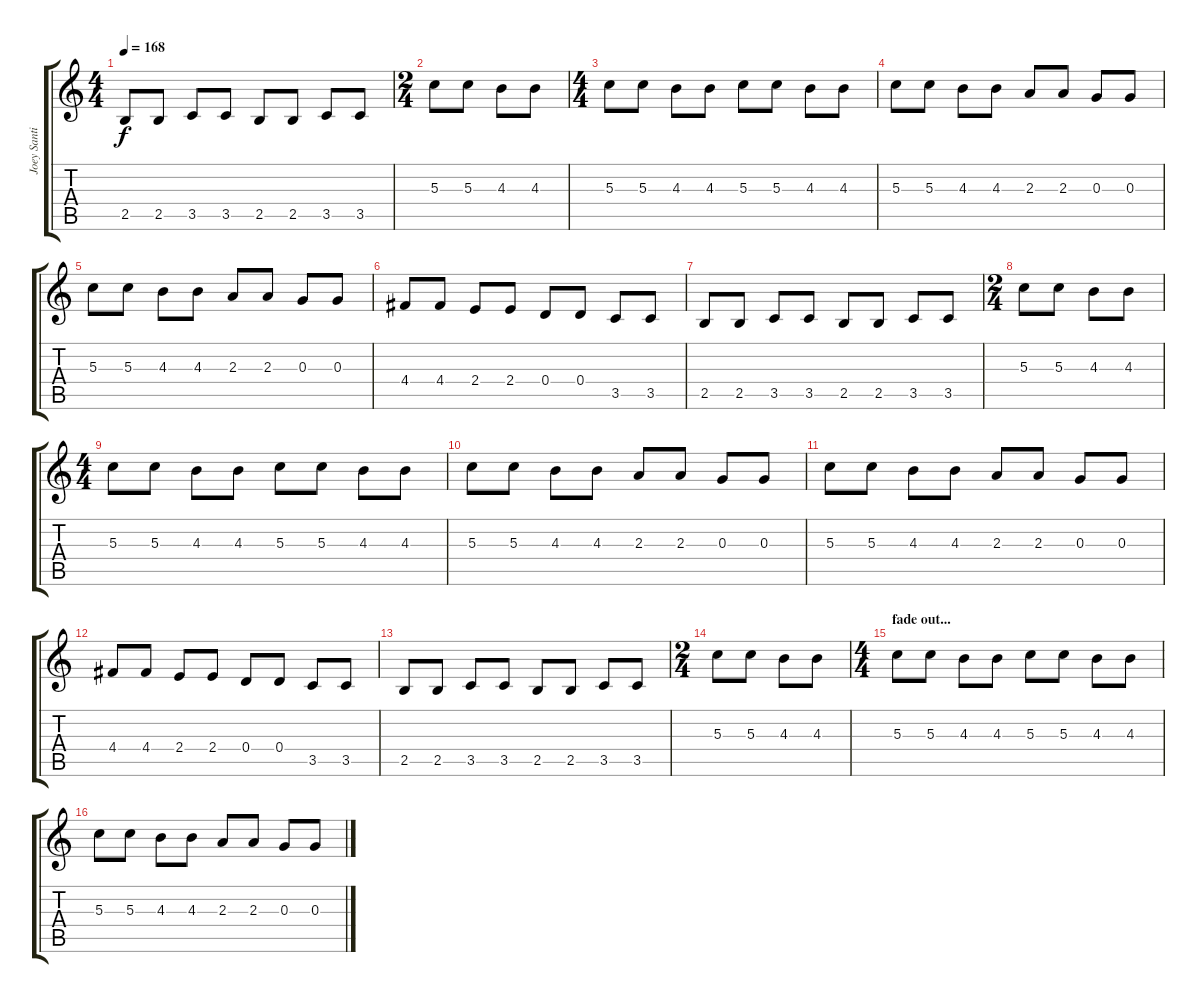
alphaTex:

\track ("Joey Santiago" "Joey Santi") {instrument overdrivenguitar}
\staff {score tabs}
\tuning (E4 B3 G3 D3 A2 E2) {hide}
\ts (4 4)
\tempo 168
\clef g2
\ks c
2.5.8{dy f} 2.5.8 3.5.8 3.5.8 2.5.8 2.5.8 3.5.8 3.5.8 |
\ts (2 4)
5.3.8 5.3.8 4.3.8 4.3.8 |
\ts (4 4)
5.3.8 5.3.8 4.3.8 4.3.8 5.3.8 5.3.8 4.3.8 4.3.8 |
5.3.8 5.3.8 4.3.8 4.3.8 2.3.8 2.3.8 0.3.8 0.3.8 |
5.3.8 5.3.8 4.3.8 4.3.8 2.3.8 2.3.8 0.3.8 0.3.8 |
4.4.8 4.4.8 2.4.8 2.4.8 0.4.8 0.4.8 3.5.8 3.5.8 |
2.5.8 2.5.8 3.5.8 3.5.8 2.5.8 2.5.8 3.5.8 3.5.8 |
\ts (2 4)
5.3.8 5.3.8 4.3.8 4.3.8 |
\ts (4 4)
5.3.8 5.3.8 4.3.8 4.3.8 5.3.8 5.3.8 4.3.8 4.3.8 |
5.3.8 5.3.8 4.3.8 4.3.8 2.3.8 2.3.8 0.3.8 0.3.8 |
5.3.8 5.3.8 4.3.8 4.3.8 2.3.8 2.3.8 0.3.8 0.3.8 |
4.4.8 4.4.8 2.4.8 2.4.8 0.4.8 0.4.8 3.5.8 3.5.8 |
2.5.8 2.5.8 3.5.8 3.5.8 2.5.8 2.5.8 3.5.8 3.5.8 |
\ts (2 4)
5.3.8 5.3.8 4.3.8 4.3.8 |
\ts (4 4)
\section ("" "fade out...")
5.3.8 5.3.8 4.3.8 4.3.8 5.3.8 5.3.8 4.3.8 4.3.8 |
5.3.8 5.3.8 4.3.8 4.3.8 2.3.8 2.3.8 0.3.8 0.3.8
